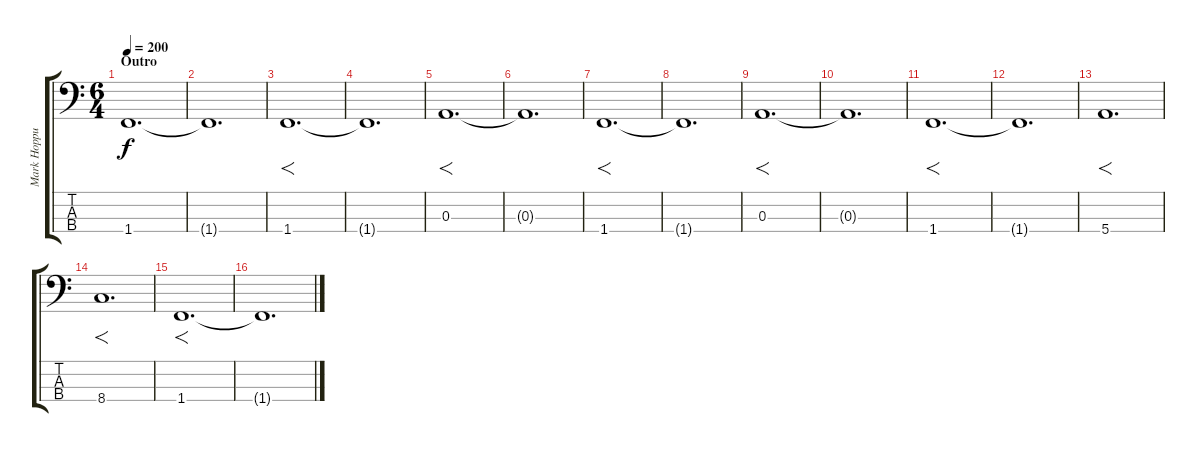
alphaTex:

\track ("Mark Hoppus - Bass" "Mark Hoppu") {instrument electricbassfinger}
\staff {score tabs}
\tuning (G2 D2 A1 E1) {hide}
\ts (6 4)
\section ("" "Outro")
\tempo 200
\clef f4
\ks c
1.4.1{d dy f} |
1.4{t}.1{d} |
1.4.1{f d instrument electricbassfinger} |
1.4{t}.1{d} |
0.3.1{f d} |
0.3{t}.1{d} |
1.4.1{f d} |
1.4{t}.1{d} |
0.3.1{f d} |
0.3{t}.1{d} |
1.4.1{f d} |
1.4{t}.1{d} |
5.4.1{f d} |
8.4.1{f d} |
1.4.1{f d} |
1.4{t}.1{d}
